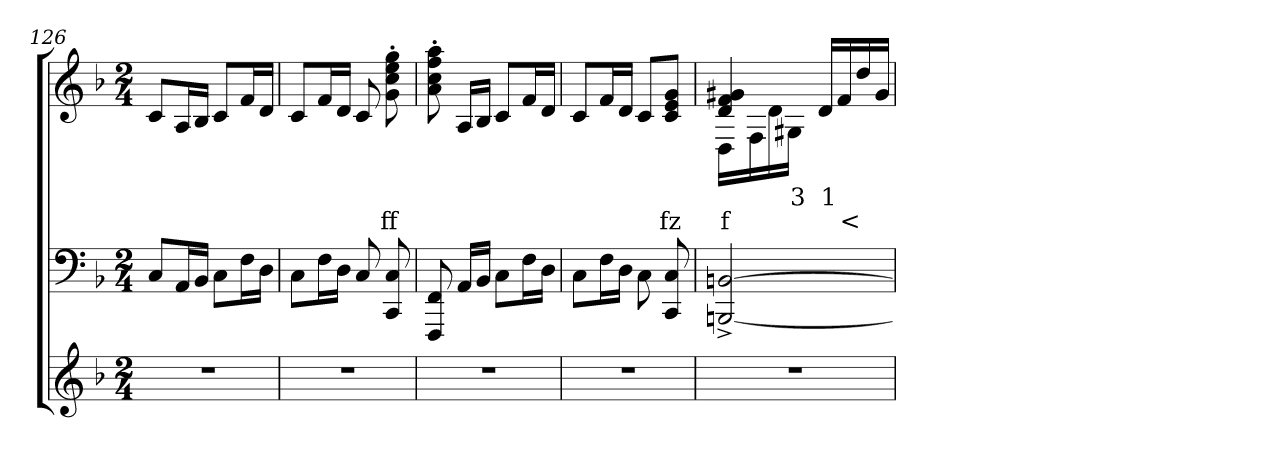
**kern	**kern	**kern	**text	**text
*part3	*part2	*part1	*part1	*part1
*staff3	*staff2	*staff1	*staff1	*staff1
*clefG2	*clefF4	*clefG2	*	*
*k[b-]	*k[b-]	*k[b-]	*	*
*M2/4	*M2/4	*M2/4	*	*
=126	=126	=126	=126	=126
2r	8CL	8cL	.	.
.	16AAL	16AL	.	.
.	16BB-JJ	16B-JJ	.	.
.	8CL	8cL	.	.
.	16FL	16fL	.	.
.	16DJJ	16dJJ	.	.
=127	=127	=127	=127	=127
2r	8CL	8cL	.	.
.	16FL	16fL	.	.
.	16DJJ	16dJJ	.	.
.	8C	8c	.	.
.	8C 8CC	8gg'> 8ee'> 8cc'> 8g'>	.	ff
=128	=128	=128	=128	=128
2r	8FF 8FFF	8aa'> 8ff'> 8cc'> 8a'>	.	.
.	16AALL	16ALL	.	.
.	16BB-JJ	16B-JJ	.	.
.	8CL	8cL	.	.
.	16FL	16fL	.	.
.	16DJJ	16dJJ	.	.
=129	=129	=129	=129	=129
2r	8CL	8cL	.	.
.	16FL	16fL	.	.
.	16DJJ	16dJJ	.	.
.	8C\	8cL	.	.
.	8C 8CC	8g 8e 8cJ	.	fz
=130	=130	=130	=130	=130
*	*	*^	*	*
2r	[2BBn^> [2BBBn^>	4g#X 4f 4d	16DLL	.	f
.	.	.	16F	.	.
.	.	.	16d	.	.
.	.	.	16G#JJ	3	.
.	.	4ryy	16dLL	1	.
.	.	.	16f	.	<
.	.	.	16dd	.	.
.	.	.	16g#JJ	.	.
*	*	*v	*v	*	*
=	=	=	=	=
*-	*-	*-	*-	*-
